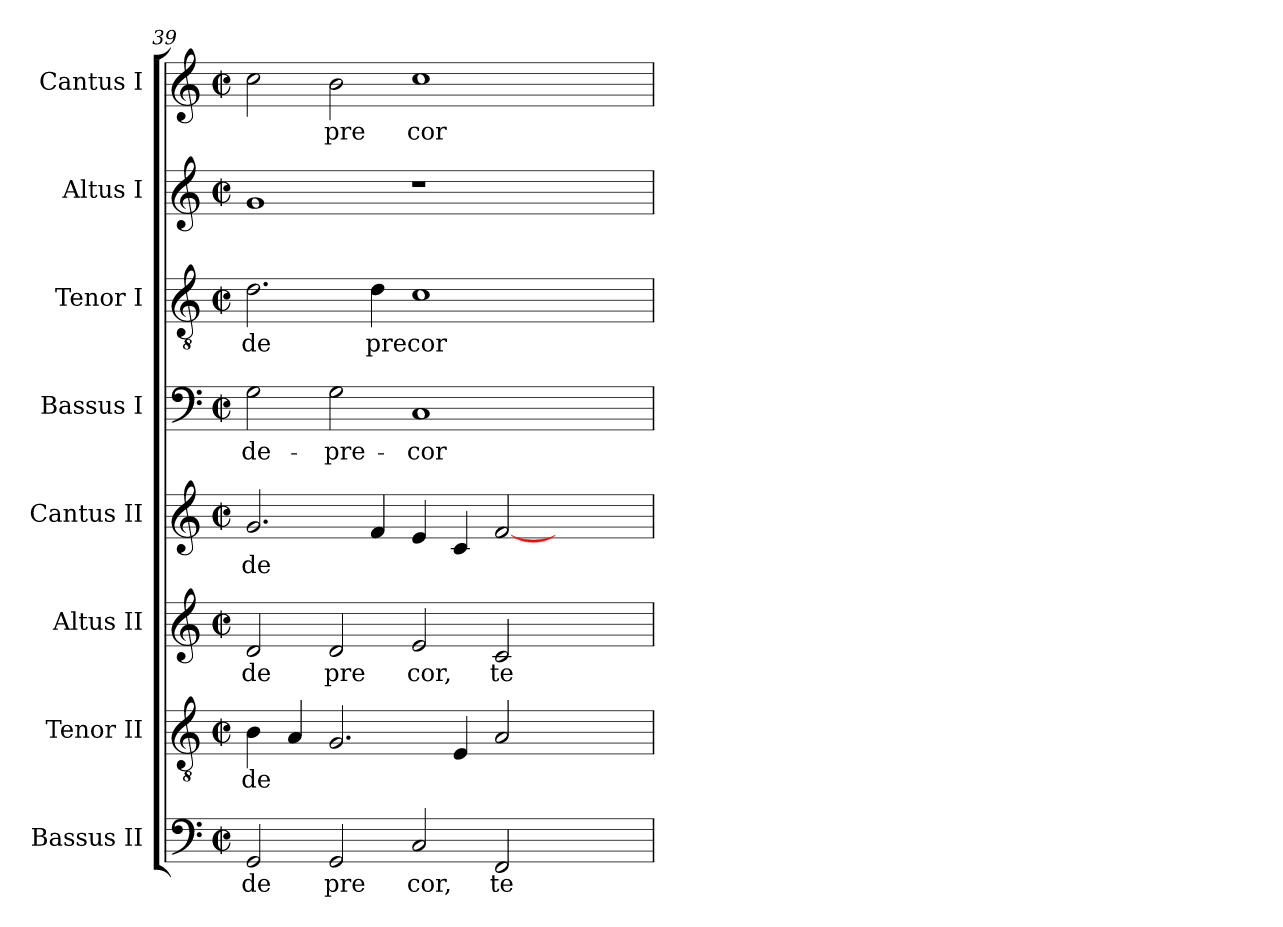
**kern	**text	**kern	**text	**kern	**text	**kern	**text	**kern	**text	**kern	**text	**kern	**kern	**text
*part8	*part8	*part7	*part7	*part6	*part6	*part5	*part5	*part4	*part4	*part3	*part3	*part2	*part1	*part1
*staff8	*staff8	*staff7	*staff7	*staff6	*staff6	*staff5	*staff5	*staff4	*staff4	*staff3	*staff3	*staff2	*staff1	*staff1
*I"Bassus II	*	*I"Tenor II	*	*I"Altus II	*	*I"Cantus II	*	*I"Bassus I	*	*I"Tenor I	*	*I"Altus I	*I"Cantus I	*
*clefF4	*	*clefGv2	*	*clefG2	*	*clefG2	*	*clefF4	*	*clefGv2	*	*clefG2	*clefG2	*
*M2/2	*	*M2/2	*	*M2/2	*	*M2/2	*	*M2/2	*	*M2/2	*	*M2/2	*M2/2	*
*met(c|)	*	*met(c|)	*	*met(c|)	*	*met(c|)	*	*met(c|)	*	*met(c|)	*	*met(c|)	*met(c|)	*
=39	=39	=39	=39	=39	=39	=39	=39	=39	=39	=39	=39	=39	=39	=39
!	!LO:LY:b:cj	!	!LO:LY:b:cj	!	!LO:LY:b:cj	!	!LO:LY:b:cj	!	!LO:LY:b:cj	!	!LO:LY:b:cj	!	!	!
2GG/	de	4B\	de	2d/	de	2.g/	de	2G\	de-	2.d\	de	1g	2cc\	.
.	.	4A/	.	.	.	.	.	.	.	.	.	.	.	.
!	!LO:LY:b:cj	!	!	!	!LO:LY:b:cj	!	!	!	!LO:LY:b:cj	!	!	!	!	!LO:LY:b:cj
2GG/	pre	2.G/	.	2d/	pre	.	.	2G\	-pre-	.	.	.	2b\	pre
!	!	!	!	!	!	!	!	!	!	!	!LO:LY:b:cj	!	!	!
.	.	.	.	.	.	4f/	.	.	.	4d\	precor	.	.	.
!	!LO:LY:b:cj	!	!	!	!LO:LY:b:cj	!	!	!	!LO:LY:b:cj	!	!	!LO:N:vis=1	!	!LO:LY:b:cj
2C/	cor,	.	.	2e/	cor,	4e/	.	1C	-cor	1c	.	0r	1cc	cor
.	.	4E/	.	.	.	4c/	.	.	.	.	.	.	.	.
!	!LO:LY:b:cj	!	!	!	!LO:LY:b:cj	!	!	!	!	!	!	!	!	!
2FF/	te	2A/	.	2c/	te	[<2f/	.	.	.	.	.	.	.	.
1ryy	.	1ryy	.	1ryy	.	1ryy	.	1ryy	.	1ryy	.	.	1ryy	.
=	=	=	=	=	=	=	=	=	=	=	=	=	=	=
*-	*-	*-	*-	*-	*-	*-	*-	*-	*-	*-	*-	*-	*-	*-
